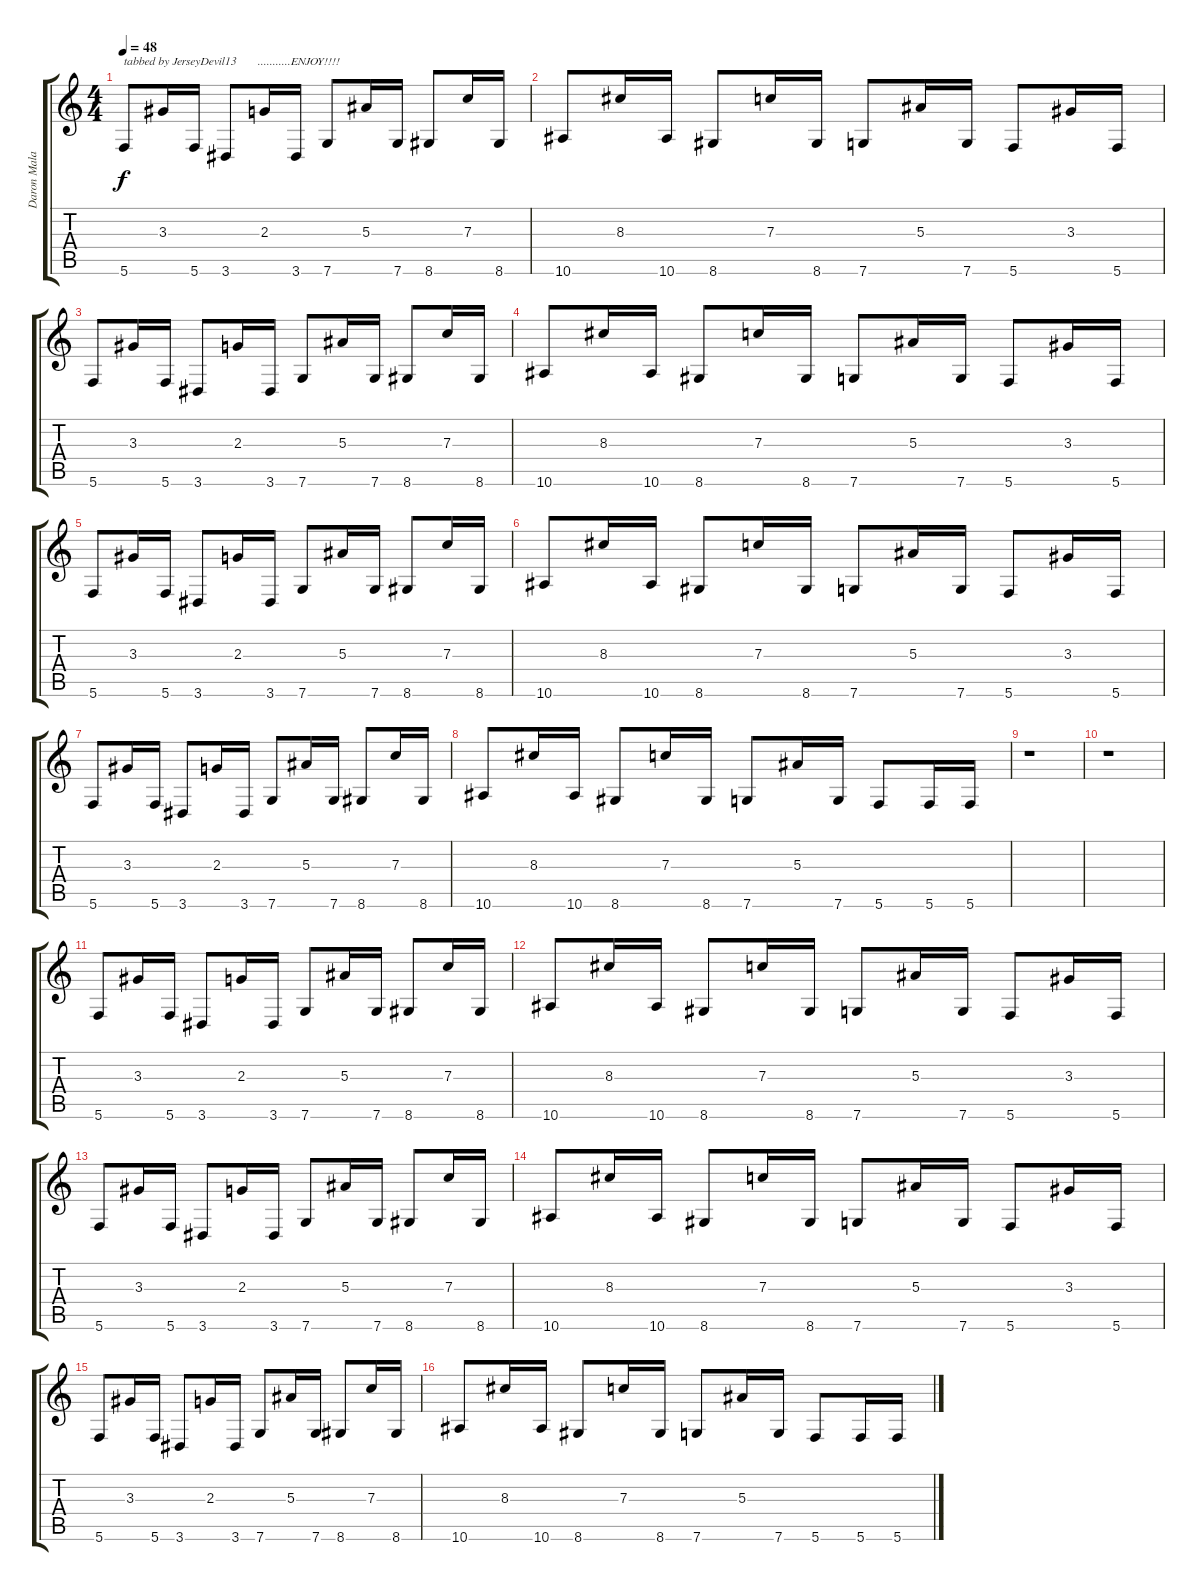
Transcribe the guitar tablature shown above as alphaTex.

\track ("Daron Malakian: Guitar Clean" "Daron Mala") {instrument electricguitarclean}
\staff {score tabs}
\tuning (D4 A3 F3 C3 G2 C2) {hide}
\ts (4 4)
\tempo 48
\clef g2
\ks c
5.6.8{txt "tabbed by JerseyDevil13       ...........ENJOY!!!!" dy f instrument electricguitarclean} 3.3.16 5.6.16 3.6.8 2.3.16 3.6.16 7.6.8 5.3.16 7.6.16 8.6.8 7.3.16 8.6.16 |
10.6.8 8.3.16 10.6.16 8.6.8 7.3.16 8.6.16 7.6.8 5.3.16 7.6.16 5.6.8 3.3.16 5.6.16 |
5.6.8 3.3.16 5.6.16 3.6.8 2.3.16 3.6.16 7.6.8 5.3.16 7.6.16 8.6.8 7.3.16 8.6.16 |
10.6.8 8.3.16 10.6.16 8.6.8 7.3.16 8.6.16 7.6.8 5.3.16 7.6.16 5.6.8 3.3.16 5.6.16 |
5.6.8 3.3.16 5.6.16 3.6.8 2.3.16 3.6.16 7.6.8 5.3.16 7.6.16 8.6.8 7.3.16 8.6.16 |
10.6.8 8.3.16 10.6.16 8.6.8 7.3.16 8.6.16 7.6.8 5.3.16 7.6.16 5.6.8 3.3.16 5.6.16 |
5.6.8 3.3.16 5.6.16 3.6.8 2.3.16 3.6.16 7.6.8 5.3.16 7.6.16 8.6.8 7.3.16 8.6.16 |
10.6.8 8.3.16 10.6.16 8.6.8 7.3.16 8.6.16 7.6.8 5.3.16 7.6.16 5.6.8 5.6.16 5.6.16 |
r.1 |
r.1 |
5.6.8 3.3.16 5.6.16 3.6.8 2.3.16 3.6.16 7.6.8 5.3.16 7.6.16 8.6.8 7.3.16 8.6.16 |
10.6.8 8.3.16 10.6.16 8.6.8 7.3.16 8.6.16 7.6.8 5.3.16 7.6.16 5.6.8 3.3.16 5.6.16 |
5.6.8 3.3.16 5.6.16 3.6.8 2.3.16 3.6.16 7.6.8 5.3.16 7.6.16 8.6.8 7.3.16 8.6.16 |
10.6.8 8.3.16 10.6.16 8.6.8 7.3.16 8.6.16 7.6.8 5.3.16 7.6.16 5.6.8 3.3.16 5.6.16 |
5.6.8 3.3.16 5.6.16 3.6.8 2.3.16 3.6.16 7.6.8 5.3.16 7.6.16 8.6.8 7.3.16 8.6.16 |
10.6.8 8.3.16 10.6.16 8.6.8 7.3.16 8.6.16 7.6.8 5.3.16 7.6.16 5.6.8 5.6.16 5.6.16
